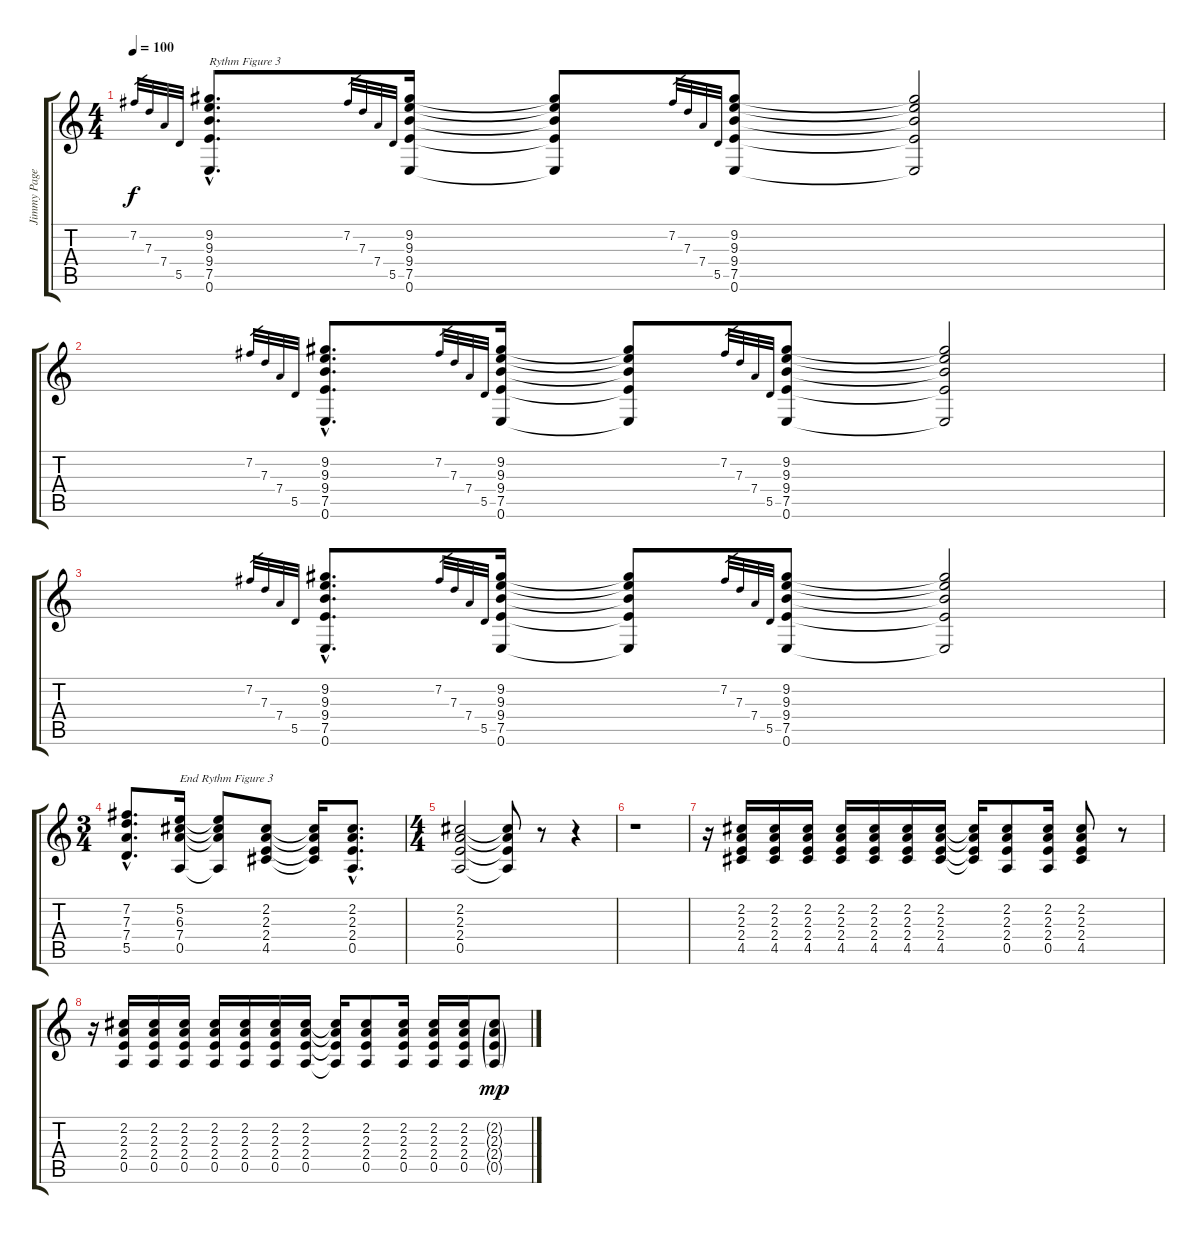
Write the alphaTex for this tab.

\track ("Jimmy Page Guitar " "Jimmy Page") {instrument acousticguitarnylon}
\staff {score tabs}
\tuning (E4 B3 G3 D3 A2 E2) {hide}
\ts (4 4)
\tempo 100
\clef g2
\ks c
7.2.32{gr dy f} 7.3.32{gr} 7.4.32{gr} 5.5.32{gr} (9.2{hac} 9.3{hac} 9.4{hac} 7.5{hac} 0.6{hac}).8{d txt "Rythm Figure 3"} 7.2.32{gr} 7.3.32{gr} 7.4.32{gr} 5.5.32{gr} (9.2 9.3 9.4 7.5 0.6).16 (9.2{t} 9.3{t} 9.4{t} 7.5{t} 0.6{t}).8 7.2.32{gr} 7.3.32{gr} 7.4.32{gr} 5.5.32{gr} (9.2 9.3 9.4 7.5 0.6).8 (9.2{t} 9.3{t} 9.4{t} 7.5{t} 0.6{t}).2 |
7.2.32{gr} 7.3.32{gr} 7.4.32{gr} 5.5.32{gr} (9.2{hac} 9.3{hac} 9.4{hac} 7.5{hac} 0.6{hac}).8{d} 7.2.32{gr} 7.3.32{gr} 7.4.32{gr} 5.5.32{gr} (9.2 9.3 9.4 7.5 0.6).16 (9.2{t} 9.3{t} 9.4{t} 7.5{t} 0.6{t}).8 7.2.32{gr} 7.3.32{gr} 7.4.32{gr} 5.5.32{gr} (9.2 9.3 9.4 7.5 0.6).8 (9.2{t} 9.3{t} 9.4{t} 7.5{t} 0.6{t}).2 |
7.2.32{gr} 7.3.32{gr} 7.4.32{gr} 5.5.32{gr} (9.2{hac} 9.3{hac} 9.4{hac} 7.5{hac} 0.6{hac}).8{d} 7.2.32{gr} 7.3.32{gr} 7.4.32{gr} 5.5.32{gr} (9.2 9.3 9.4 7.5 0.6).16 (9.2{t} 9.3{t} 9.4{t} 7.5{t} 0.6{t}).8 7.2.32{gr} 7.3.32{gr} 7.4.32{gr} 5.5.32{gr} (9.2 9.3 9.4 7.5 0.6).8 (9.2{t} 9.3{t} 9.4{t} 7.5{t} 0.6{t}).2 |
\ts (3 4)
(7.2{hac} 7.3{hac} 7.4{hac} 5.5{hac}).8{d} (5.2 6.3 7.4 0.5).16{txt "End Rythm Figure 3"} (5.2{t} 6.3{t} 7.4{t} 0.5{t}).8 (2.2 2.3 2.4 4.5).8 (2.2{t} 2.3{t} 2.4{t} 4.5{t}).16 (2.2{hac} 2.3{hac} 2.4{hac} 0.5{hac}).8{d} |
\ts (4 4)
(2.2 2.3 2.4 0.5).2 (2.2{t} 2.3{t} 2.4{t} 0.5{t}).8 r.8 r.4 |
r.1 |
r.16 (2.2 2.3 2.4 4.5).16 (2.2 2.3 2.4 4.5).16 (2.2 2.3 2.4 4.5).16 (2.2 2.3 2.4 4.5).16 (2.2 2.3 2.4 4.5).16 (2.2 2.3 2.4 4.5).16 (2.2 2.3 2.4 4.5).16 (2.2{t} 2.3{t} 2.4{t} 4.5{t}).16 (2.2 2.3 2.4 0.5).8 (2.2 2.3 2.4 0.5).16 (2.2 2.3 2.4 4.5).8 r.8 |
r.16 (2.2 2.3 2.4 0.5).16 (2.2 2.3 2.4 0.5).16 (2.2 2.3 2.4 0.5).16 (2.2 2.3 2.4 0.5).16 (2.2 2.3 2.4 0.5).16 (2.2 2.3 2.4 0.5).16 (2.2 2.3 2.4 0.5).16 (2.2{t} 2.3{t} 2.4{t} 0.5{t}).16 (2.2 2.3 2.4 0.5).8 (2.2 2.3 2.4 0.5).16 (2.2 2.3 2.4 0.5).16 (2.2 2.3 2.4 0.5).16 (2.2{g} 2.3{g} 2.4{g} 0.5{g}).8{dy mp}
